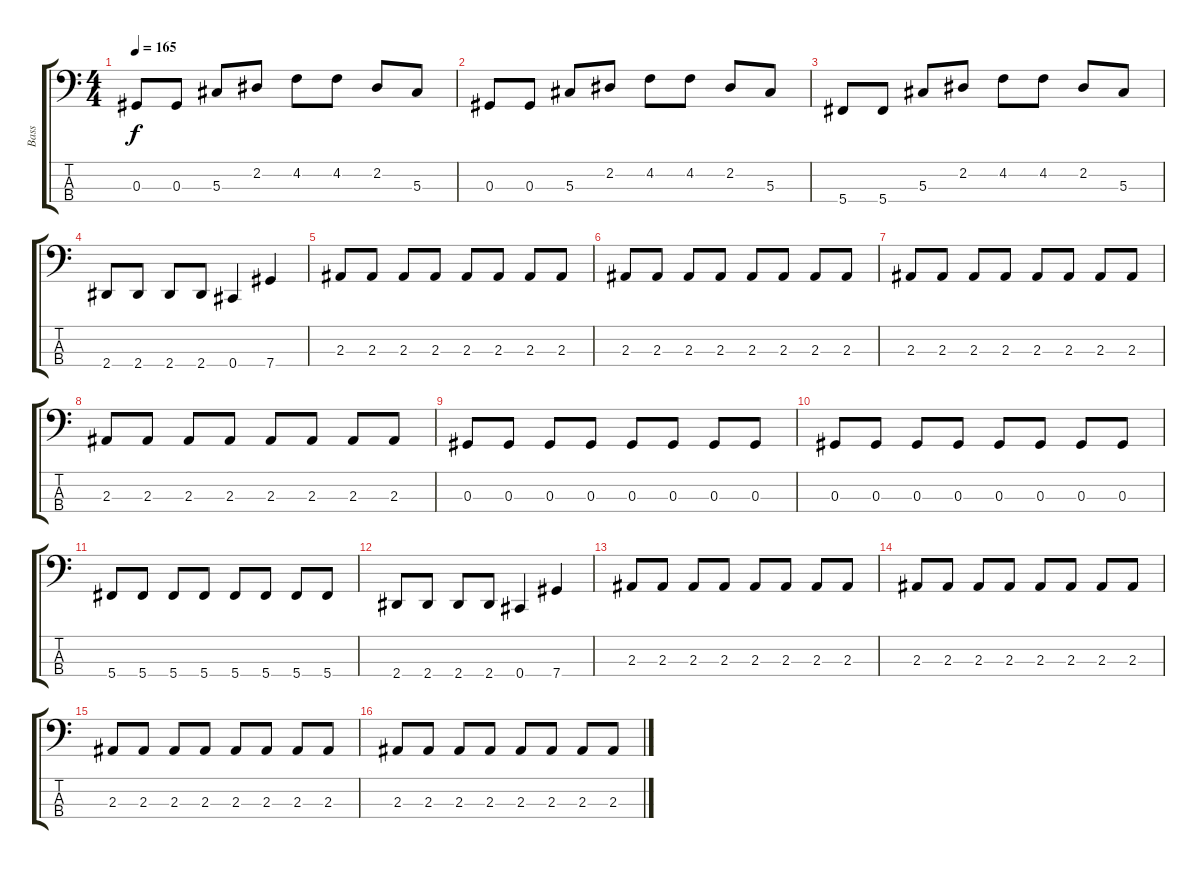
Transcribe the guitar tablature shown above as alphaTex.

\track ("Bass" "Bass") {instrument electricbassfinger}
\staff {score tabs}
\tuning (Gb2 Db2 Ab1 Db1) {hide}
\ts (4 4)
\tempo 165
\clef f4
\ks c
0.3.8{dy f} 0.3.8 5.3.8 2.2.8 4.2.8 4.2.8 2.2.8 5.3.8 |
0.3.8 0.3.8 5.3.8 2.2.8 4.2.8 4.2.8 2.2.8 5.3.8 |
5.4.8 5.4.8 5.3.8 2.2.8 4.2.8 4.2.8 2.2.8 5.3.8 |
2.4.8 2.4.8 2.4.8 2.4.8 0.4.4 7.4.4 |
2.3.8 2.3.8 2.3.8 2.3.8 2.3.8 2.3.8 2.3.8 2.3.8 |
2.3.8 2.3.8 2.3.8 2.3.8 2.3.8 2.3.8 2.3.8 2.3.8 |
2.3.8 2.3.8 2.3.8 2.3.8 2.3.8 2.3.8 2.3.8 2.3.8 |
2.3.8 2.3.8 2.3.8 2.3.8 2.3.8 2.3.8 2.3.8 2.3.8 |
0.3.8 0.3.8 0.3.8 0.3.8 0.3.8 0.3.8 0.3.8 0.3.8 |
0.3.8 0.3.8 0.3.8 0.3.8 0.3.8 0.3.8 0.3.8 0.3.8 |
5.4.8 5.4.8 5.4.8 5.4.8 5.4.8 5.4.8 5.4.8 5.4.8 |
2.4.8 2.4.8 2.4.8 2.4.8 0.4.4 7.4.4 |
2.3.8 2.3.8 2.3.8 2.3.8 2.3.8 2.3.8 2.3.8 2.3.8 |
2.3.8 2.3.8 2.3.8 2.3.8 2.3.8 2.3.8 2.3.8 2.3.8 |
2.3.8 2.3.8 2.3.8 2.3.8 2.3.8 2.3.8 2.3.8 2.3.8 |
2.3.8 2.3.8 2.3.8 2.3.8 2.3.8 2.3.8 2.3.8 2.3.8
